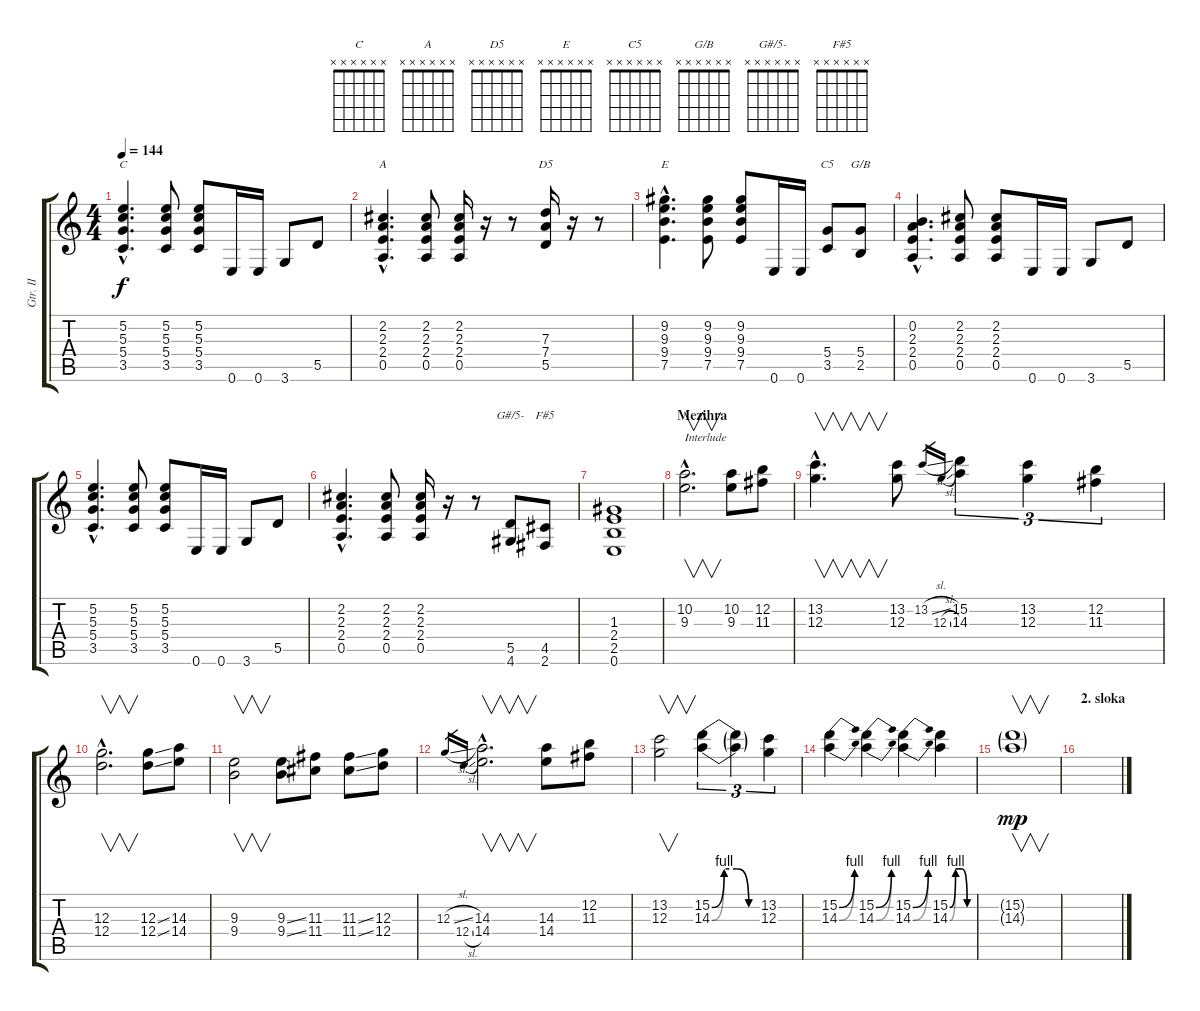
\track ("Gtr. II" "Gtr. II") {instrument overdrivenguitar}
\staff {score tabs}
\tuning (E4 B3 G3 D3 A2 E2) {hide}
\chord ("C" x x x x x x) {firstfret 0}
\chord ("A" x x x x x x) {firstfret 0}
\chord ("D5" x x x x x x) {firstfret 0}
\chord ("E" x x x x x x) {firstfret 0}
\chord ("C5" x x x x x x) {firstfret 0}
\chord ("G/B" x x x x x x) {firstfret 0}
\chord ("G#/5-" x x x x x x) {firstfret 0}
\chord ("F#5" x x x x x x) {firstfret 0}
\ts (4 4)
\tempo 144
\clef g2
\ks c
(5.2{hac} 5.3{hac} 5.4{hac} 3.5{hac}).4{d ch "C" dy f} (5.2 5.3 5.4 3.5).8 (5.2 5.3 5.4 3.5).8 0.6.16 0.6.16 3.6.8 5.5.8 |
(2.2{hac} 2.3{hac} 2.4{hac} 0.5{hac}).4{d ch "A"} (2.2 2.3 2.4 0.5).8 (2.2 2.3 2.4 0.5).16 r.16 r.8 (7.3 7.4 5.5).16{ch "D5"} r.16 r.8 |
(9.2{hac} 9.3{hac} 9.4{hac} 7.5{hac}).4{d ch "E"} (9.2 9.3 9.4 7.5).8 (9.2 9.3 9.4 7.5).8 0.6.16 0.6.16 (5.4 3.5).8{ch "C5"} (5.4 2.5).8{ch "G/B"} |
(0.2{hac} 2.3{hac} 2.4{hac} 0.5{hac}).4{d} (2.2 2.3 2.4 0.5).8 (2.2 2.3 2.4 0.5).8 0.6.16 0.6.16 3.6.8 5.5.8 |
(5.2{hac} 5.3{hac} 5.4{hac} 3.5{hac}).4{d} (5.2 5.3 5.4 3.5).8 (5.2 5.3 5.4 3.5).8 0.6.16 0.6.16 3.6.8 5.5.8 |
(2.2{hac} 2.3{hac} 2.4{hac} 0.5{hac}).4{d} (2.2 2.3 2.4 0.5).8 (2.2 2.3 2.4 0.5).16 r.16 r.8 (5.5 4.6).8{ch "G#/5-"} (4.5 2.6).8{ch "F#5"} |
(1.3 2.4 2.5 0.6).1 |
\section ("" "Mezihra")
(10.2{hac} 9.3{hac}).2{v d txt "Interlude"} (10.2 9.3).8 (12.2 11.3).8 |
(13.2{hac} 12.3{hac}).4{v d} (13.2 12.3).8 13.2{sl}.16{gr} 12.3{sl}.16{gr} (15.2 14.3).4{tu (3 2)} (13.2 12.3).4{tu (3 2)} (12.2 11.3).4{tu (3 2)} |
(12.3{hac} 12.4{hac}).2{v d} (12.3{ss} 12.4{ss}).8 (14.3 14.4).8 |
(9.3 9.4).2{v} (9.3{ss} 9.4{ss}).8 (11.3 11.4).8 (11.3{ss} 11.4{ss}).8 (12.3 12.4).8 |
12.3{sl}.16{gr} 12.4{sl}.16{gr} (14.3{hac} 14.4{hac}).2{v d} (14.3 14.4).8 (12.2 11.3).8 |
(13.2 12.3).2{v} (15.2{be (custom 0 0 15 4 30 4 45 0 60 0)} 14.3{be (custom 0 0 15 4 30 4 45 0 60 0)}).4{tu (3 2)} (15.2{t} 14.3{t}).4{tu (3 2)} (13.2 12.3).4{tu (3 2)} |
(15.2{be (bend 0 0 60 4)} 14.3{be (bend 0 0 60 4)}).4 (15.2{be (bend 0 0 60 4)} 14.3{be (bend 0 0 60 4)}).4 (15.2{be (bend 0 0 60 4)} 14.3{be (bend 0 0 60 4)}).4 (15.2{be (custom 0 0 15 4 30 4 45 0 60 0)} 14.3{be (custom 0 0 15 4 30 4 45 0 60 0)}).4 |
(15.2{g} 14.3{g}).1{v dy mp} |
\section ("" "2. sloka")
